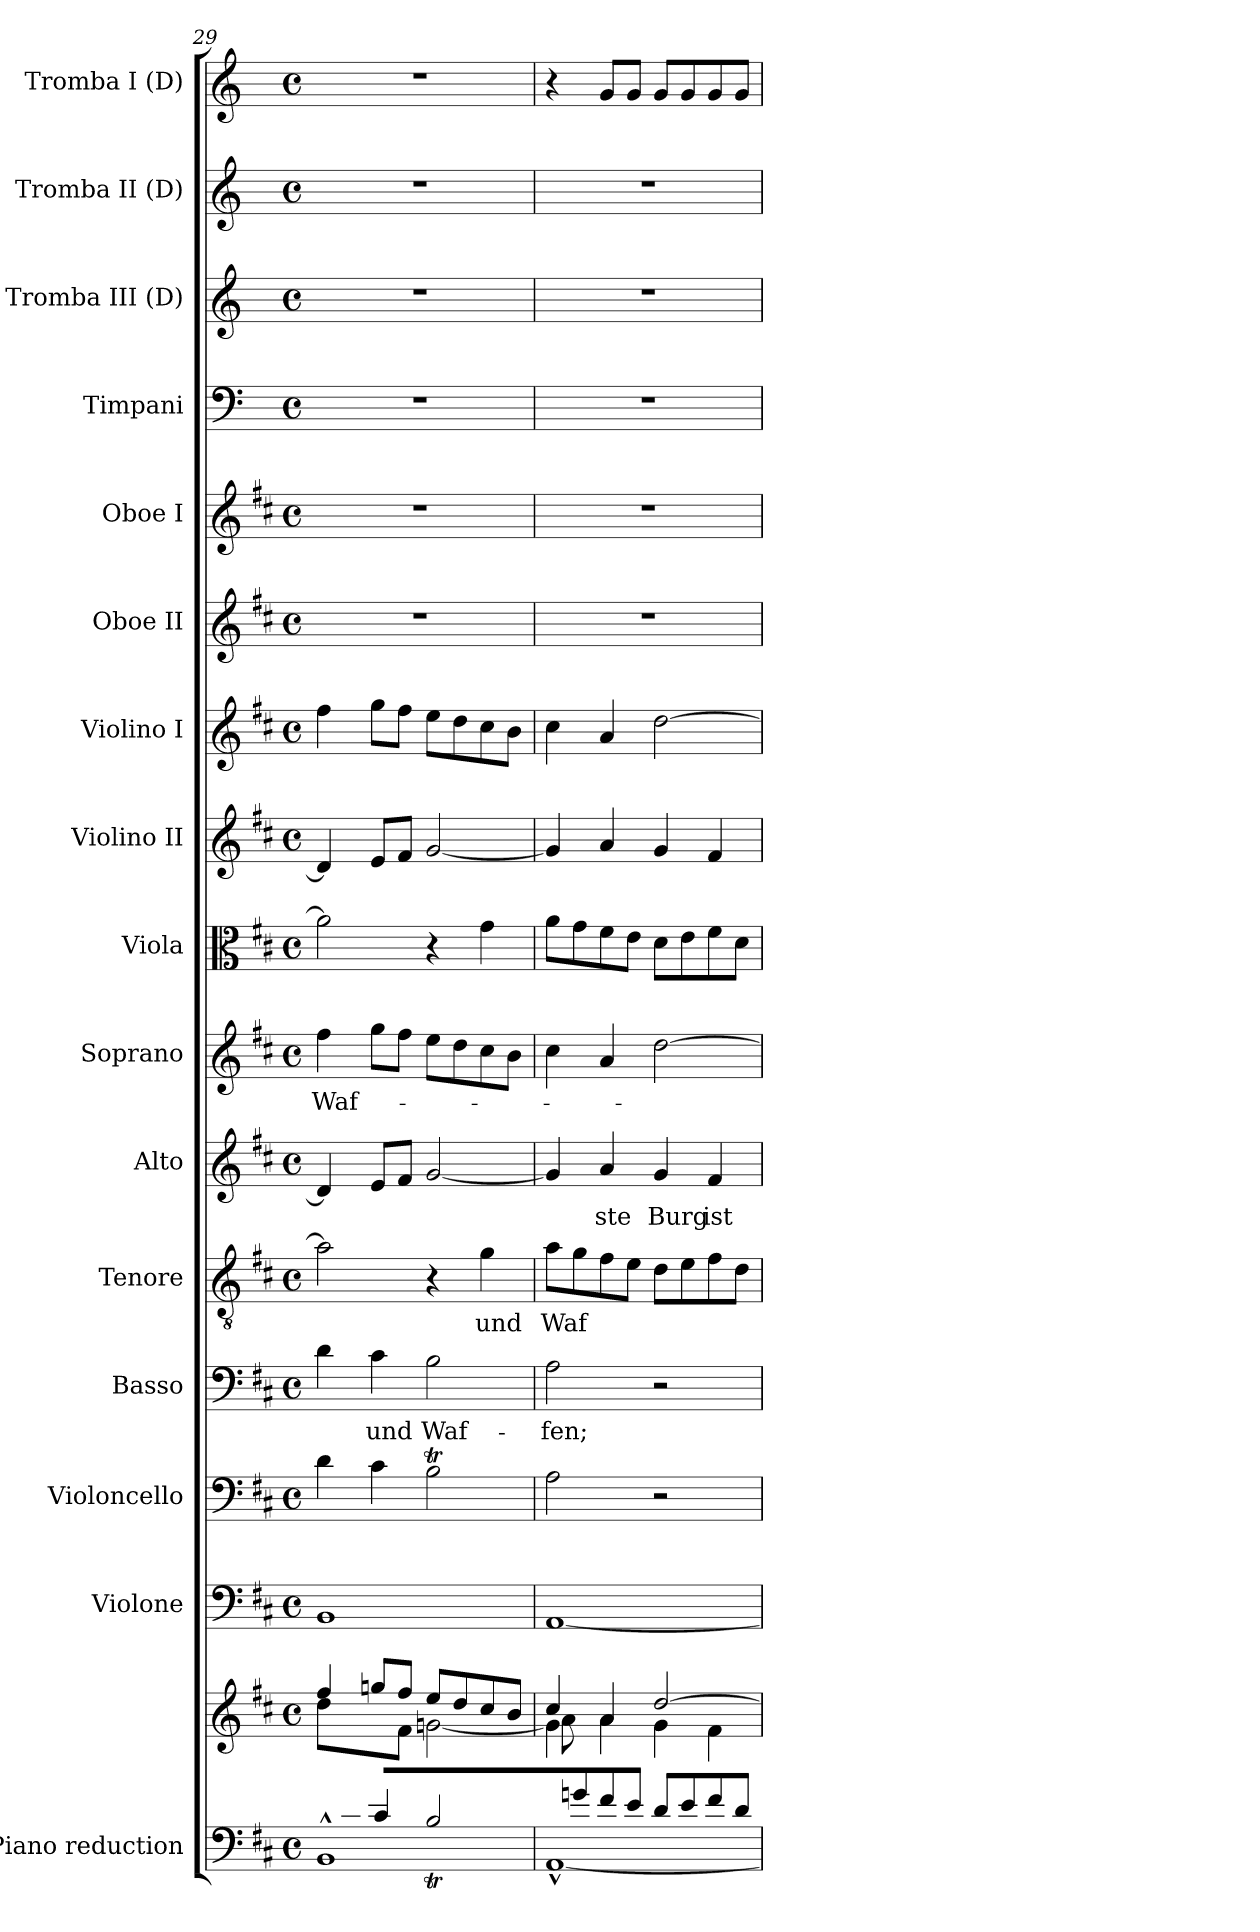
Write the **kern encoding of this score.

**kern	**kern	**kern	**kern	**kern	**text	**kern	**text	**kern	**text	**kern	**text	**kern	**kern	**kern	**kern	**kern	**kern	**kern	**kern	**kern
*part16	*part16	*part15	*part14	*part13	*part13	*part12	*part12	*part11	*part11	*part10	*part10	*part9	*part8	*part7	*part6	*part5	*part4	*part3	*part2	*part1
*staff17	*staff16	*staff15	*staff14	*staff13	*staff13	*staff12	*staff12	*staff11	*staff11	*staff10	*staff10	*staff9	*staff8	*staff7	*staff6	*staff5	*staff4	*staff3	*staff2	*staff1
*I"Piano reduction	*	*I"Violone	*I"Violoncello	*I"Basso	*	*I"Tenore	*	*I"Alto	*	*I"Soprano	*	*I"Viola	*I"Violino II	*I"Violino I	*I"Oboe II	*I"Oboe I	*I"Timpani	*I"Tromba III (D)	*I"Tromba II (D)	*I"Tromba I (D)
*I'Pno	*	*	*	*	*	*	*	*	*	*	*	*	*	*	*I'Ob	*I'Ob	*I'Timp	*	*	*
*clefF4	*clefG2	*clefF4	*clefF4	*clefF4	*	*clefGv2	*	*clefG2	*	*clefG2	*	*clefC3	*clefG2	*clefG2	*clefG2	*clefG2	*clefF4	*clefG2	*clefG2	*clefG2
*	*	*ITrd7c12	*	*	*	*	*	*	*	*	*	*	*	*	*	*	*	*ITrd-1c-2	*ITrd-1c-2	*ITrd-1c-2
*k[f#c#]	*k[f#c#]	*k[f#c#]	*k[f#c#]	*k[f#c#]	*	*k[f#c#]	*	*k[f#c#]	*	*k[f#c#]	*	*k[f#c#]	*k[f#c#]	*k[f#c#]	*k[f#c#]	*k[f#c#]	*k[]	*k[f#c#]	*k[f#c#]	*k[f#c#]
*M4/4	*M4/4	*M4/4	*M4/4	*M4/4	*	*M4/4	*	*M4/4	*	*M4/4	*	*M4/4	*M4/4	*M4/4	*M4/4	*M4/4	*M4/4	*M4/4	*M4/4	*M4/4
*met(c)	*met(c)	*met(c)	*met(c)	*met(c)	*	*met(c)	*	*met(c)	*	*met(c)	*	*met(c)	*met(c)	*met(c)	*met(c)	*met(c)	*met(c)	*met(c)	*met(c)	*met(c)
=29	=29	=29	=29	=29	=29	=29	=29	=29	=29	=29	=29	=29	=29	=29	=29	=29	=29	=29	=29	=29
*^	*^	*	*	*	*	*	*	*	*	*	*	*	*	*	*	*	*	*	*	*
*	*^	*	*	*	*	*	*	*	*	*	*	*	*	*	*	*	*	*	*	*	*	*
!	!	!	!	!	!	!	!	!	!	!	!	!	!	!LO:LY:b	!	!	!	!	!	!	!	!	!
8ryy	4ryy	1BB^^	4ff#/	8dd\L	1BBB	4d\	4d\	.	2a\]	.	4d/]	.	4ff#\	Waf-	2a\]	4d/]	4ff#\	1r	1r	1r	1r	1r	1r
8d/J	.	.	.	4ryy	.	.	.	.	.	.	.	.	.	.	.	.	.	.	.	.	.	.	.
!	!	!	!	!	!	!	!	!LO:LY:b	!	!	!	!	!	!	!	!	!	!	!	!	!	!	!
8e/L	4c#/	.	8ggn/L	.	.	4c#\	4c#\	und	.	.	8e/L	.	8gg\L	.	.	8e/L	8gg\L	.	.	.	.	.	.
2ryy	.	.	8ff#/J	8f#\J	.	.	.	.	.	.	8f#/J	.	8ff#\J	.	.	8f#/J	8ff#\J	.	.	.	.	.	.
!	!	!	!	!	!	!	!	!LO:LY:b	!	!	!	!	!	!	!	!	!	!	!	!	!	!	!
.	2BT/	.	8ee/L	[2gn\	.	2BT\	2B\	Waf-	4r	.	[2g/	.	8ee\L	.	4r	[2g/	8ee\L	.	.	.	.	.	.
.	.	.	8dd/	.	.	.	.	.	.	.	.	.	8dd\	.	.	.	8dd\	.	.	.	.	.	.
!	!	!	!	!	!	!	!	!	!	!LO:LY:b	!	!	!	!	!	!	!	!	!	!	!	!	!
.	.	.	8cc#/	.	.	.	.	.	4g\	und	.	.	8cc#\	.	4g\	.	8cc#\	.	.	.	.	.	.
8ryy	.	.	8b/J	.	.	.	.	.	.	.	.	.	8b\J	.	.	.	8b\J	.	.	.	.	.	.
*	*v	*v	*	*	*	*	*	*	*	*	*	*	*	*	*	*	*	*	*	*	*	*	*
=30	=30	=30	=30	=30	=30	=30	=30	=30	=30	=30	=30	=30	=30	=30	=30	=30	=30	=30	=30	=30	=30	=30
*	*	*	*^	*	*	*	*	*	*	*	*	*	*	*	*	*	*	*	*	*	*	*
!	!	!	!	!	!	!	!	!LO:LY:b	!	!LO:LY:b	!	!	!	!	!	!	!	!	!	!	!	!	!
8ryy	[1AA^^	4cc#/	4g\]	8a\L	[1AAA	2A\	2A\	fen;	8a\L	Waf	4g/]	.	4cc#\	.	8a\L	4g/]	4cc#\	1r	1r	1r	1r	1r	4r
8gn/	.	.	.	2..ryy	.	.	.	.	8g\	.	.	.	.	.	8g\	.	.	.	.	.	.	.	.
!	!	!	!	!	!	!	!	!	!	!	!	!LO:LY:b	!	!	!	!	!	!	!	!	!	!	!
8f#/	.	4a/	4a\	.	.	.	.	.	8f#\	.	4a/	ste	4a/	.	8f#\	4a/	4a/	.	.	.	.	.	8a/L
8e/J	.	.	.	.	.	.	.	.	8e\J	.	.	.	.	.	8e\J	.	.	.	.	.	.	.	8a/J
!	!	!	!	!	!	!	!	!	!	!	!	!LO:LY:b	!	!	!	!	!	!	!	!	!	!	!
8d/L	.	[2dd/	4g\	.	.	2r	2r	.	8d\L	.	4g/	Burg	[2dd\	.	8d\L	4g/	[2dd\	.	.	.	.	.	8a/L
8e/	.	.	.	.	.	.	.	.	8e\	.	.	.	.	.	8e\	.	.	.	.	.	.	.	8a/
!	!	!	!	!	!	!	!	!	!	!	!	!LO:LY:b	!	!	!	!	!	!	!	!	!	!	!
8f#/	.	.	4f#\	.	.	.	.	.	8f#\	.	4f#/	ist	.	.	8f#\	4f#/	.	.	.	.	.	.	8a/
8d/J	.	.	.	.	.	.	.	.	8d\J	.	.	.	.	.	8d\J	.	.	.	.	.	.	.	8a/J
*v	*v	*	*	*	*	*	*	*	*	*	*	*	*	*	*	*	*	*	*	*	*	*	*
*	*v	*v	*v	*	*	*	*	*	*	*	*	*	*	*	*	*	*	*	*	*	*	*
=	=	=	=	=	=	=	=	=	=	=	=	=	=	=	=	=	=	=	=	=
*-	*-	*-	*-	*-	*-	*-	*-	*-	*-	*-	*-	*-	*-	*-	*-	*-	*-	*-	*-	*-
